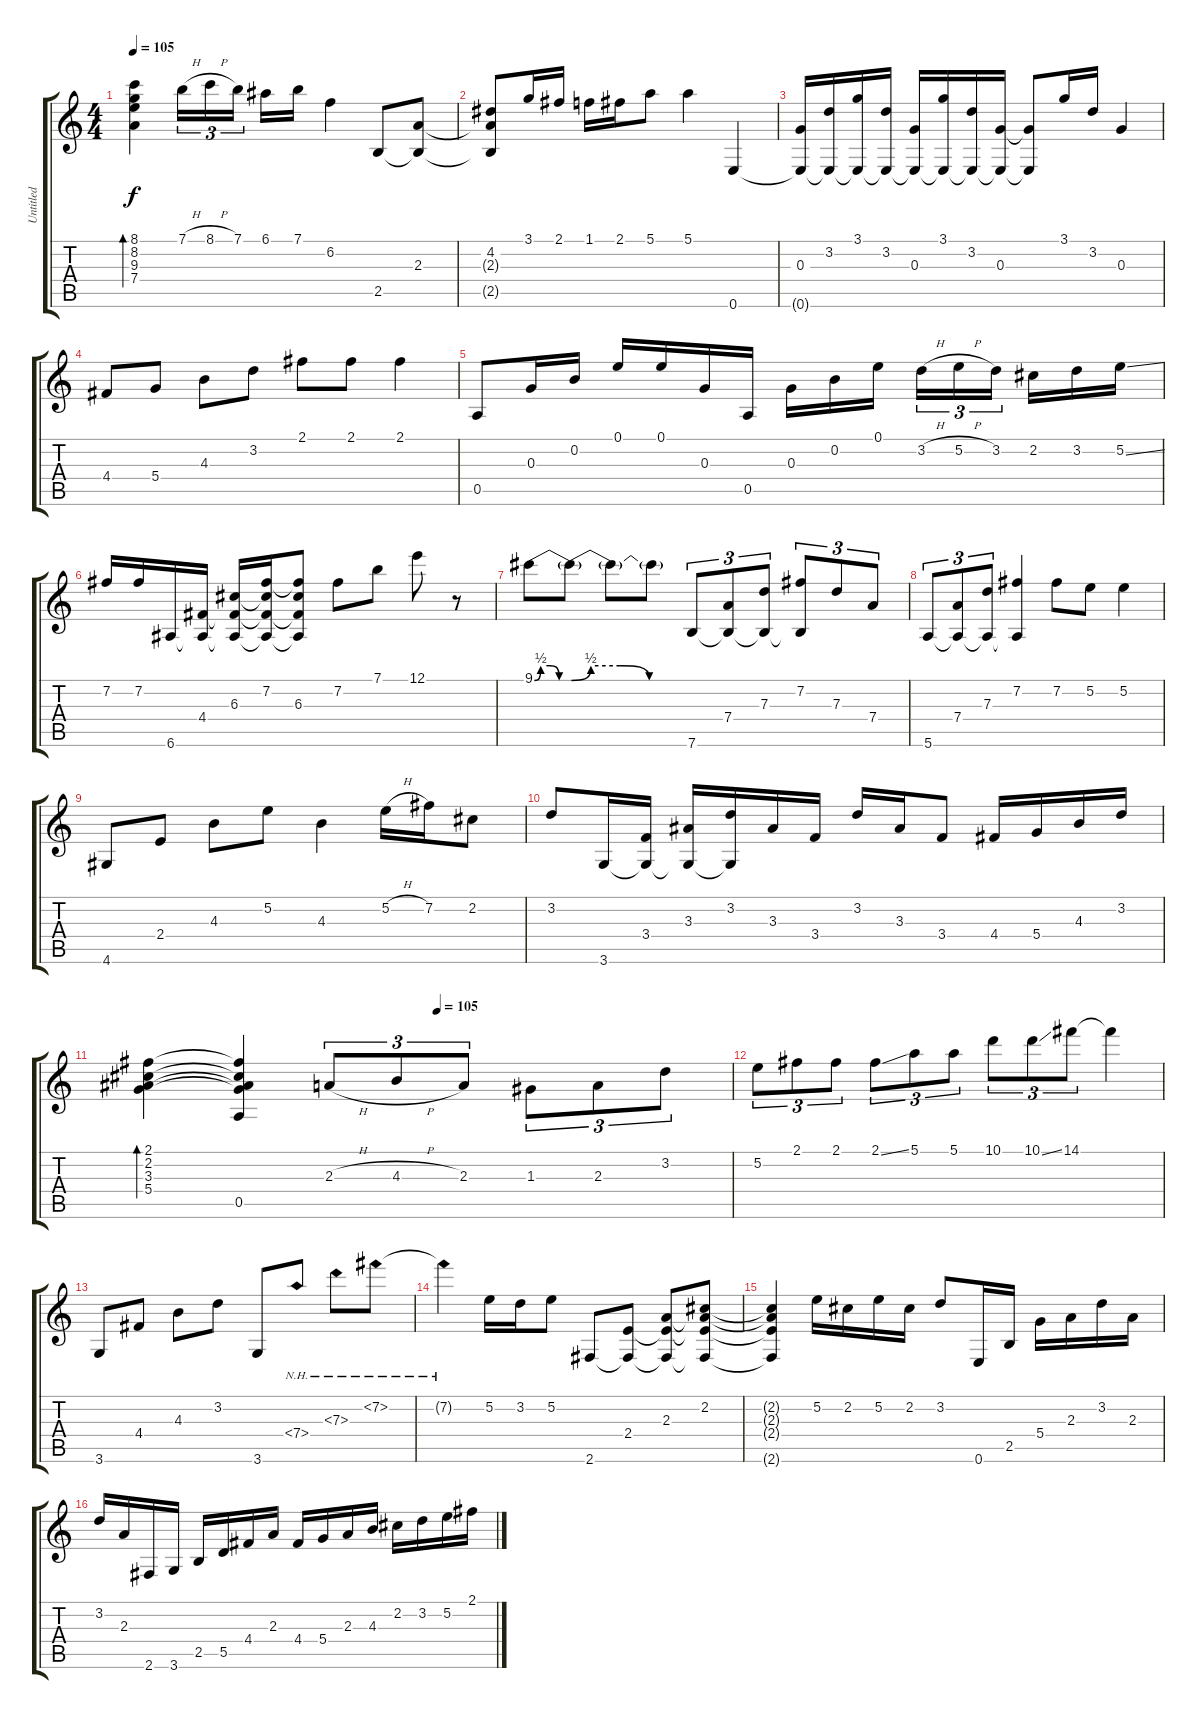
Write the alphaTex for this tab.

\track ("Untitled" "Untitled") {instrument acousticguitarnylon}
\staff {score tabs}
\tuning (E4 B3 G3 D3 A2 E2) {hide}
\ts (4 4)
\tempo 105
\clef g2
\ks c
(8.1 8.2 9.3 7.4).4{bd 30 dy f instrument acousticguitarnylon} 7.1{h}.16{tu (3 2)} 8.1{h}.16{tu (3 2)} 7.1.16{tu (3 2) beam splitsecondary} 6.1.16 7.1.16 6.2.4 2.5.8 (2.3 2.5{t}).8 |
(4.2 2.3{t} 2.5{t}).8 3.1.16 2.1.16 1.1.16 2.1.16 5.1.8 5.1.4 0.6.4 |
(0.3 0.6{t}).16 (3.2 0.6{t}).16 (3.1 0.6{t}).16 (3.2 0.6{t}).16 (0.3 0.6{t}).16 (3.1 0.6{t}).16 (3.2 0.6{t}).16 (0.3 0.6{t}).16 (0.3{t} 0.6{t}).8 3.1.16 3.2.16 0.3.4 |
4.4.8 5.4.8 4.3.8 3.2.8 2.1.8 2.1.8 2.1.4 |
0.5.8 0.3.16 0.2.16 0.1.16 0.1.16 0.3.16 0.5.16 0.3.16 0.2.16 0.1.16{beam splitsecondary} 3.2{h}.16{tu (3 2)} 5.2{h}.16{tu (3 2)} 3.2.16{tu (3 2) beam splitsecondary} 2.2.16 3.2.16 5.2{ss}.16 |
7.2.16 7.2.16 6.6.16 (4.4 6.6{t}).16 (6.3 4.4{t} 6.6{t}).16 (7.2 6.3{t} 4.4{t} 6.6{t}).16 (7.2{t} 6.3 4.4{t} 6.6{t}).8 7.2.8 7.1.8 12.1.8 r.8 |
9.1{be (custom 0 0 10 2 25 2 40 0 60 0)}.8 9.1{be (custom 0 0 10 2 25 2 40 0 60 0) t}.8 9.1{t}.8 9.1{t}.8 7.6.8{tu (3 2)} (7.4 7.6{t}).8{tu (3 2)} (7.3 7.6{t}).8{tu (3 2)} (7.2 7.6{t}).8{tu (3 2)} 7.3.8{tu (3 2)} 7.4.8{tu (3 2)} |
5.6.8{tu (3 2)} (7.4 5.6{t}).8{tu (3 2)} (7.3 5.6{t}).8{tu (3 2)} (7.2 5.6{t}).4 7.2.8 5.2.8 5.2.4 |
4.6.8 2.4.8 4.3.8 5.2.8 4.3.4 5.2{h}.16 7.2.16 2.2.8 |
3.2.8 3.6.16 (3.4 3.6{t}).16 (3.3 3.6{t}).16 (3.2 3.6{t}).16 3.3.16 3.4.16 3.2.16 3.3.16 3.4.8 4.4.16 5.4.16 4.3.16 3.2.16 |
\tempo (105 0.5)
(2.1 2.2 3.3 5.4).4{bd 30} (2.1{t} 2.2{t} 3.3{t} 5.4{t} 0.5).4 2.3{h}.8{tu (3 2)} 4.3{h}.8{tu (3 2)} 2.3.8{tu (3 2)} 1.3.8{tu (3 2)} 2.3.8{tu (3 2)} 3.2.8{tu (3 2)} |
5.2.8{tu (3 2)} 2.1.8{tu (3 2)} 2.1.8{tu (3 2)} 2.1{ss}.8{tu (3 2)} 5.1.8{tu (3 2)} 5.1.8{tu (3 2)} 10.1.8{tu (3 2)} 10.1{ss}.8{tu (3 2)} 14.1.8{tu (3 2)} 14.1{t}.4 |
3.6.8 4.4.8 4.3.8 3.2.8 3.6.8 7.4{nh}.8 7.3{nh}.8 7.2{nh}.8 |
7.2{nh t}.4 5.2.16 3.2.16 5.2.8 2.6.8 (2.4 2.6{t}).8 (2.3 2.4{t} 2.6{t}).8 (2.2 2.3{t} 2.4{t} 2.6{t}).8 |
(2.2{t} 2.3{t} 2.4{t} 2.6{t}).4 5.2.16 2.2.16 5.2.16 2.2.16 3.2.8 0.6.16 2.5.16 5.4.16 2.3.16 3.2.16 2.3.16 |
3.2.16 2.3.16 2.6.16 3.6.16 2.5.16 5.5.16 4.4.16 2.3.16 4.4.16 5.4.16 2.3.16 4.3.16 2.2.16 3.2.16 5.2.16 2.1.16
